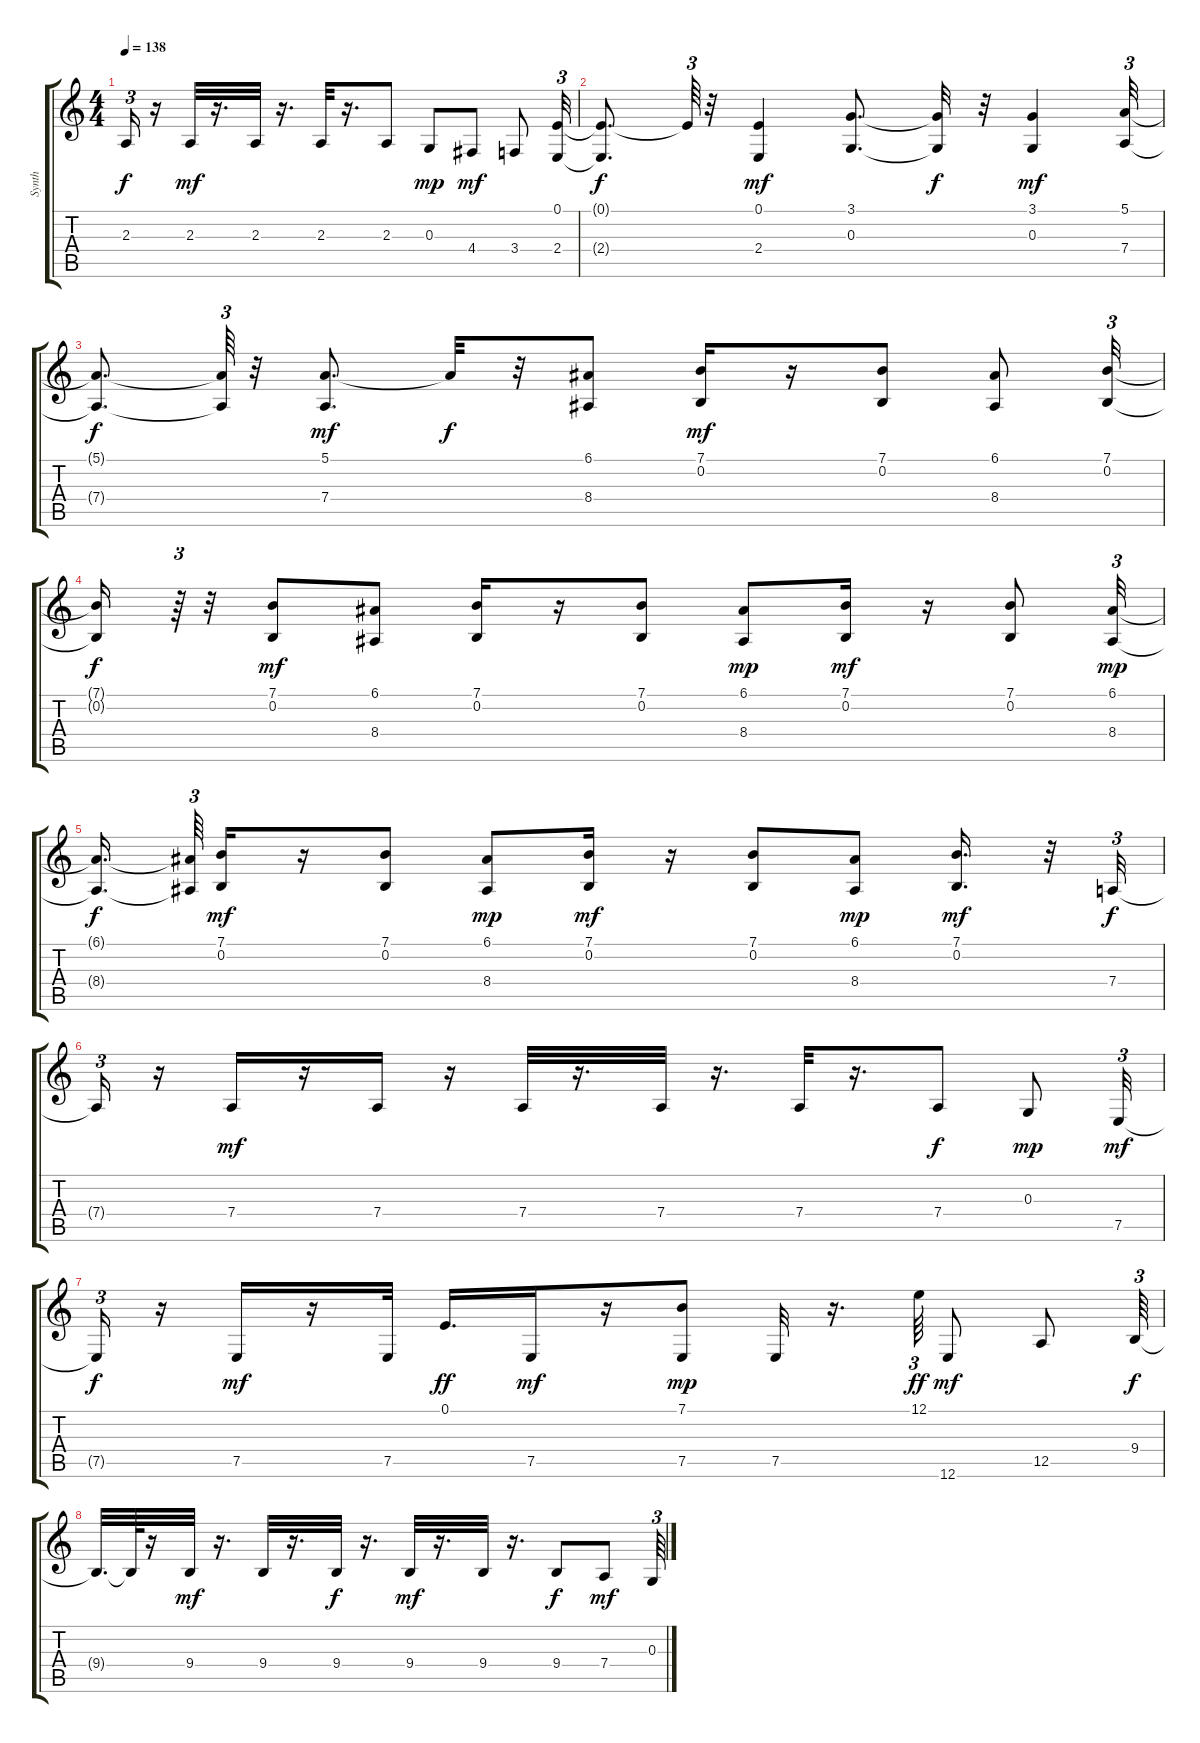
\track ("Synth" "Synth") {instrument lead1square}
\staff {score tabs}
\tuning (E4 B3 G3 D3 A2 E2) {hide}
\ts (4 4)
\tempo 138
\clef g2
\ks c
2.3{t}.16{tu (3 2) dy f} r.16 2.3.32{dy mf} r.16{d} 2.3.32 r.16{d} 2.3.32 r.16{d} 2.3.8 0.3.8{dy mp} 4.4.8{dy mf} 3.4.8 (0.1 2.4).32{tu (3 2)} |
(0.1{t} 2.4{t}).8{d dy f} 0.1{t}.64{tu (3 2)} r.32 (0.1 2.4).4{dy mf} (3.1 0.3).8{d} (3.1{t} 0.3{t}).32{dy f} r.32 (3.1 0.3).4{dy mf} (5.1 7.4).32{tu (3 2)} |
(5.1{t} 7.4{t}).8{d dy f} (5.1{t} 7.4{t}).64{tu (3 2)} r.32 (5.1 7.4).8{d dy mf} 5.1{t}.32{dy f} r.32 (6.1 8.4).8 (7.1 0.2).16{dy mf} r.16 (7.1 0.2).8 (6.1 8.4).8 (7.1 0.2).32{tu (3 2)} |
(7.1{t} 0.2{t}).16{dy f} r.64{tu (3 2)} r.32 (7.1 0.2).8{dy mf} (6.1 8.4).8 (7.1 0.2).16 r.16 (7.1 0.2).8 (6.1 8.4).8{dy mp} (7.1 0.2).16{dy mf} r.16 (7.1 0.2).8 (6.1 8.4).32{tu (3 2) dy mp} |
(6.1{t} 8.4{t}).16{d dy f} (6.1{t} 8.4{t}).64{tu (3 2)} (7.1 0.2).16{dy mf} r.16 (7.1 0.2).8 (6.1 8.4).8{dy mp} (7.1 0.2).16{dy mf} r.16 (7.1 0.2).8 (6.1 8.4).8{dy mp} (7.1 0.2).16{d dy mf} r.32 7.4.32{tu (3 2) dy f} |
7.4{t}.16{tu (3 2)} r.16 7.4.16{dy mf} r.16 7.4.16 r.16 7.4.32 r.16{d} 7.4.32 r.16{d} 7.4.32 r.16{d} 7.4.8{dy f} 0.3.8{dy mp} 7.5.32{tu (3 2) dy mf} |
7.5{t}.16{tu (3 2) dy f} r.16 7.5.16{dy mf} r.16 7.5.32 0.1.16{d dy ff} 7.5.16{dy mf} r.16 (7.1 7.5).8{dy mp} 7.5.32 r.16{d} 12.1.64{tu (3 2) dy ff} 12.6.8{dy mf} 12.5.8 9.4.64{tu (3 2) dy f} |
9.4{t}.32{d} 9.4{t}.64 r.16 9.4.32{dy mf} r.16{d} 9.4.32 r.16{d} 9.4.32{dy f} r.16{d} 9.4.32{dy mf} r.16{d} 9.4.32 r.16{d} 9.4.8{dy f} 7.4.8{dy mf} 0.3.64{tu (3 2)}
